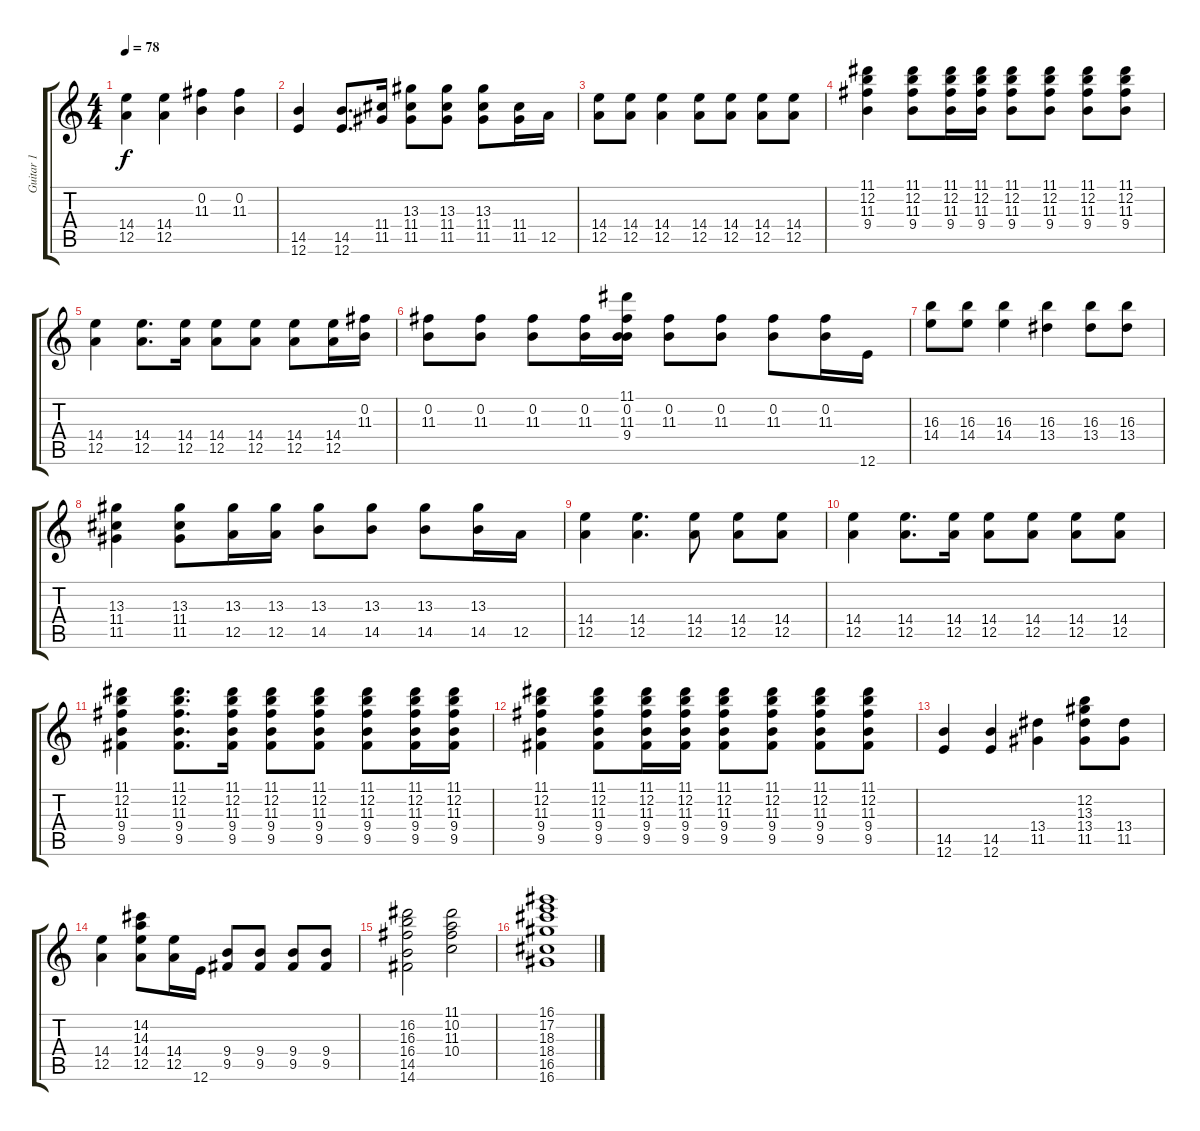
\track ("Guitar 1" "Guitar 1") {instrument overdrivenguitar}
\staff {score tabs}
\tuning (E4 B3 G3 D3 A2 E2) {hide}
\ts (4 4)
\tempo 78
\clef g2
\ks c
(14.4 12.5).4{dy f} (14.4 12.5).4 (0.2 11.3).4 (0.2 11.3).4 |
(14.5 12.6).4 (14.5 12.6).8{d} (11.4 11.5).16 (13.3 11.4 11.5).8 (13.3 11.4 11.5).8 (13.3 11.4 11.5).8 (11.4 11.5).16 12.5.16 |
(14.4 12.5).8 (14.4 12.5).8 (14.4 12.5).4 (14.4 12.5).8 (14.4 12.5).8 (14.4 12.5).8 (14.4 12.5).8 |
(11.1 12.2 11.3 9.4).4 (11.1 12.2 11.3 9.4).8 (11.1 12.2 11.3 9.4).16 (11.1 12.2 11.3 9.4).16 (11.1 12.2 11.3 9.4).8 (11.1 12.2 11.3 9.4).8 (11.1 12.2 11.3 9.4).8 (11.1 12.2 11.3 9.4).8 |
(14.4 12.5).4 (14.4 12.5).8{d} (14.4 12.5).16 (14.4 12.5).8 (14.4 12.5).8 (14.4 12.5).8 (14.4 12.5).16 (0.2 11.3).16 |
(0.2 11.3).8 (0.2 11.3).8 (0.2 11.3).8 (0.2 11.3).16 (11.1 0.2 11.3 9.4).16 (0.2 11.3).8 (0.2 11.3).8 (0.2 11.3).8 (0.2 11.3).16 12.6.16 |
(16.3 14.4).8 (16.3 14.4).8 (16.3 14.4).4 (16.3 13.4).4 (16.3 13.4).8 (16.3 13.4).8 |
(13.3 11.4 11.5).4 (13.3 11.4 11.5).8 (13.3 12.5).16 (13.3 12.5).16 (13.3 14.5).8 (13.3 14.5).8 (13.3 14.5).8 (13.3 14.5).16 12.5.16 |
(14.4 12.5).4 (14.4 12.5).4{d} (14.4 12.5).8 (14.4 12.5).8 (14.4 12.5).8 |
(14.4 12.5).4 (14.4 12.5).8{d} (14.4 12.5).16 (14.4 12.5).8 (14.4 12.5).8 (14.4 12.5).8 (14.4 12.5).8 |
(11.1 12.2 11.3 9.4 9.5).4 (11.1 12.2 11.3 9.4 9.5).8{d} (11.1 12.2 11.3 9.4 9.5).16 (11.1 12.2 11.3 9.4 9.5).8 (11.1 12.2 11.3 9.4 9.5).8 (11.1 12.2 11.3 9.4 9.5).8 (11.1 12.2 11.3 9.4 9.5).16 (11.1 12.2 11.3 9.4 9.5).16 |
(11.1 12.2 11.3 9.4 9.5).4 (11.1 12.2 11.3 9.4 9.5).8 (11.1 12.2 11.3 9.4 9.5).16 (11.1 12.2 11.3 9.4 9.5).16 (11.1 12.2 11.3 9.4 9.5).8 (11.1 12.2 11.3 9.4 9.5).8 (11.1 12.2 11.3 9.4 9.5).8 (11.1 12.2 11.3 9.4 9.5).8 |
(14.5 12.6).4 (14.5 12.6).4 (13.4 11.5).4 (12.2 13.3 13.4 11.5).8 (13.4 11.5).8 |
(14.4 12.5).4 (14.2 14.3 14.4 12.5).8 (14.4 12.5).16 12.6.16 (9.4 9.5).8 (9.4 9.5).8 (9.4 9.5).8 (9.4 9.5).8 |
(16.2 16.3 16.4 14.5 14.6).2 (11.1 10.2 11.3 10.4).2 |
(16.1 17.2 18.3 18.4 16.5 16.6).1
